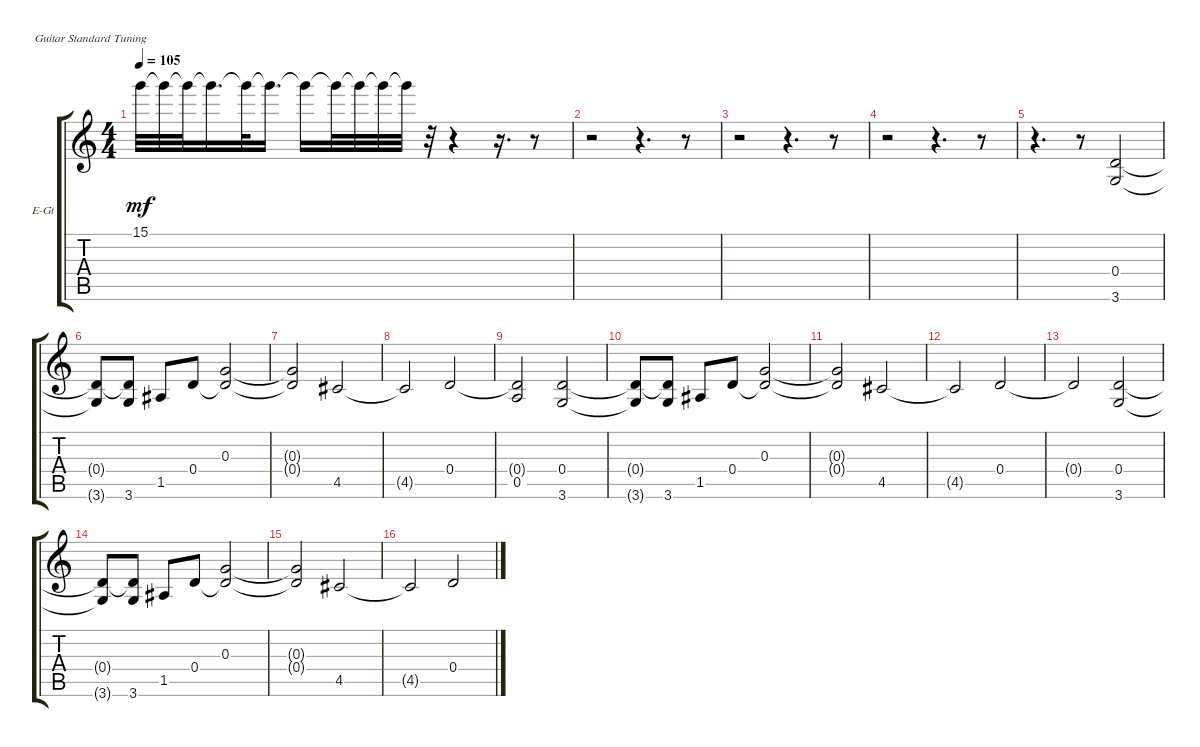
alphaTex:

\defaultSystemsLayout 4
\bracketExtendMode groupsimilarinstruments
\firstSystemTrackNameOrientation horizontal
\otherSystemsTrackNameOrientation horizontal
\track ("Electric Guitar" "E-Gt") {instrument distortionguitar}
\staff {score tabs}
\tuning (E4 B3 G3 D3 A2 E2)
\ts (4 4)
\tempo 105
\clef g2
\scale
0.333333
\ks c
15.1{t}.32{dy mf} 15.1{t}.32 15.1{t}.32 15.1{t}.16{d} 15.1{t}.32 15.1{t}.16{d} 15.1{t}.16 15.1{t}.32 15.1{t}.32 15.1{t}.32 15.1{t}.32 r.32 r.4 r.16{d} r.8 |
\scale
0.333333 r.2 r.4{d} r.8 |
\scale
0.333333 r.2 r.4{d} r.8 |
\scale
0.333333 r.2 r.4{d} r.8 |
\scale
0.333333 r.4{d} r.8 (3.6 0.4).2 |
\scale
0.333333 (3.6{t} 0.4{t}).8 (0.4{t} 3.6).8 1.5.8 0.4.8 (0.4{t} 0.3).2 |
\scale
0.333333 (0.4{t} 0.3{t}).2 4.5.2 |
\scale
0.333333 4.5{t}.2 0.4.2 |
\scale
0.333333 (0.4{t} 0.5).2 (3.6 0.4).2 |
\scale
0.333333 (3.6{t} 0.4{t}).8 (0.4{t} 3.6).8 1.5.8 0.4.8 (0.4{t} 0.3).2 |
\scale
0.333333 (0.4{t} 0.3{t}).2 4.5.2 |
\scale
0.333333 4.5{t}.2 0.4.2 |
\scale
0.333333 0.4{t}.2 (3.6 0.4).2 |
\scale
0.333333 (3.6{t} 0.4{t}).8 (0.4{t} 3.6).8 1.5.8 0.4.8 (0.4{t} 0.3).2 |
\scale
0.333333 (0.4{t} 0.3{t}).2 4.5.2 |
\scale
0.333333 4.5{t}.2 0.4.2
